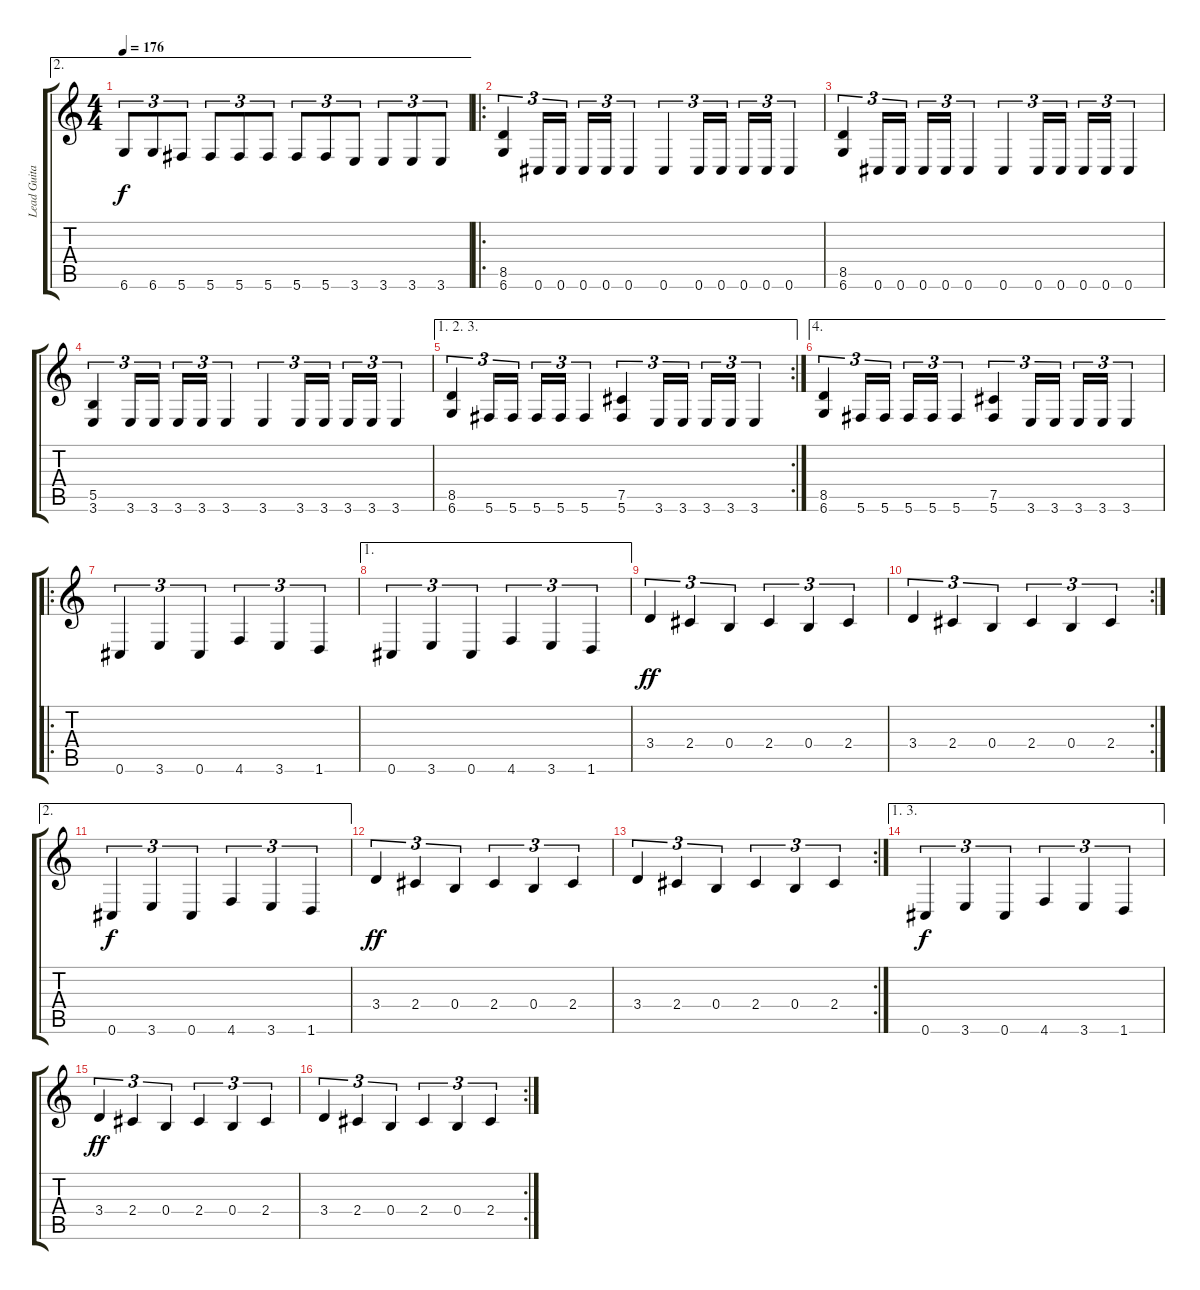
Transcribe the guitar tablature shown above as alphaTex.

\track ("Lead Guitar" "Lead Guita") {instrument distortionguitar}
\staff {score tabs}
\tuning (Db4 Ab3 E3 B2 Gb2 Db2) {hide}
\ae 2
\ts (4 4)
\tempo 176
\clef g2
\ks c
6.6.8{tu (3 2) dy f} 6.6.8{tu (3 2)} 5.6.8{tu (3 2)} 5.6.8{tu (3 2)} 5.6.8{tu (3 2)} 5.6.8{tu (3 2)} 5.6.8{tu (3 2)} 5.6.8{tu (3 2)} 3.6.8{tu (3 2)} 3.6.8{tu (3 2)} 3.6.8{tu (3 2)} 3.6.8{tu (3 2)} |
\ro
(8.5 6.6).4{tu (3 2)} 0.6.16{tu (3 2)} 0.6.16{tu (3 2)} 0.6.16{tu (3 2)} 0.6.16{tu (3 2)} 0.6.4{tu (3 2)} 0.6.4{tu (3 2)} 0.6.16{tu (3 2)} 0.6.16{tu (3 2)} 0.6.16{tu (3 2)} 0.6.16{tu (3 2)} 0.6.4{tu (3 2)} |
(8.5 6.6).4{tu (3 2)} 0.6.16{tu (3 2)} 0.6.16{tu (3 2)} 0.6.16{tu (3 2)} 0.6.16{tu (3 2)} 0.6.4{tu (3 2)} 0.6.4{tu (3 2)} 0.6.16{tu (3 2)} 0.6.16{tu (3 2)} 0.6.16{tu (3 2)} 0.6.16{tu (3 2)} 0.6.4{tu (3 2)} |
(5.5 3.6).4{tu (3 2)} 3.6.16{tu (3 2)} 3.6.16{tu (3 2)} 3.6.16{tu (3 2)} 3.6.16{tu (3 2)} 3.6.4{tu (3 2)} 3.6.4{tu (3 2)} 3.6.16{tu (3 2)} 3.6.16{tu (3 2)} 3.6.16{tu (3 2)} 3.6.16{tu (3 2)} 3.6.4{tu (3 2)} |
\ae (1 2 3)
\rc 2
(8.5 6.6).4{tu (3 2)} 5.6.16{tu (3 2)} 5.6.16{tu (3 2)} 5.6.16{tu (3 2)} 5.6.16{tu (3 2)} 5.6.4{tu (3 2)} (7.5 5.6).4{tu (3 2)} 3.6.16{tu (3 2)} 3.6.16{tu (3 2)} 3.6.16{tu (3 2)} 3.6.16{tu (3 2)} 3.6.4{tu (3 2)} |
\ae 4
(8.5 6.6).4{tu (3 2)} 5.6.16{tu (3 2)} 5.6.16{tu (3 2)} 5.6.16{tu (3 2)} 5.6.16{tu (3 2)} 5.6.4{tu (3 2)} (7.5 5.6).4{tu (3 2)} 3.6.16{tu (3 2)} 3.6.16{tu (3 2)} 3.6.16{tu (3 2)} 3.6.16{tu (3 2)} 3.6.4{tu (3 2)} |
\ro
0.6.4{tu (3 2)} 3.6.4{tu (3 2)} 0.6.4{tu (3 2)} 4.6.4{tu (3 2)} 3.6.4{tu (3 2)} 1.6.4{tu (3 2)} |
\ae 1
0.6.4{tu (3 2)} 3.6.4{tu (3 2)} 0.6.4{tu (3 2)} 4.6.4{tu (3 2)} 3.6.4{tu (3 2)} 1.6.4{tu (3 2)} |
3.4.4{tu (3 2) dy ff} 2.4.4{tu (3 2)} 0.4.4{tu (3 2)} 2.4.4{tu (3 2)} 0.4.4{tu (3 2)} 2.4.4{tu (3 2)} |
\rc 2
3.4.4{tu (3 2)} 2.4.4{tu (3 2)} 0.4.4{tu (3 2)} 2.4.4{tu (3 2)} 0.4.4{tu (3 2)} 2.4.4{tu (3 2)} |
\ae 2
0.6.4{tu (3 2) dy f} 3.6.4{tu (3 2)} 0.6.4{tu (3 2)} 4.6.4{tu (3 2)} 3.6.4{tu (3 2)} 1.6.4{tu (3 2)} |
3.4.4{tu (3 2) dy ff} 2.4.4{tu (3 2)} 0.4.4{tu (3 2)} 2.4.4{tu (3 2)} 0.4.4{tu (3 2)} 2.4.4{tu (3 2)} |
\rc 2
3.4.4{tu (3 2)} 2.4.4{tu (3 2)} 0.4.4{tu (3 2)} 2.4.4{tu (3 2)} 0.4.4{tu (3 2)} 2.4.4{tu (3 2)} |
\ae (1 3)
0.6.4{tu (3 2) dy f} 3.6.4{tu (3 2)} 0.6.4{tu (3 2)} 4.6.4{tu (3 2)} 3.6.4{tu (3 2)} 1.6.4{tu (3 2)} |
3.4.4{tu (3 2) dy ff} 2.4.4{tu (3 2)} 0.4.4{tu (3 2)} 2.4.4{tu (3 2)} 0.4.4{tu (3 2)} 2.4.4{tu (3 2)} |
\rc 2
3.4.4{tu (3 2)} 2.4.4{tu (3 2)} 0.4.4{tu (3 2)} 2.4.4{tu (3 2)} 0.4.4{tu (3 2)} 2.4.4{tu (3 2)}
